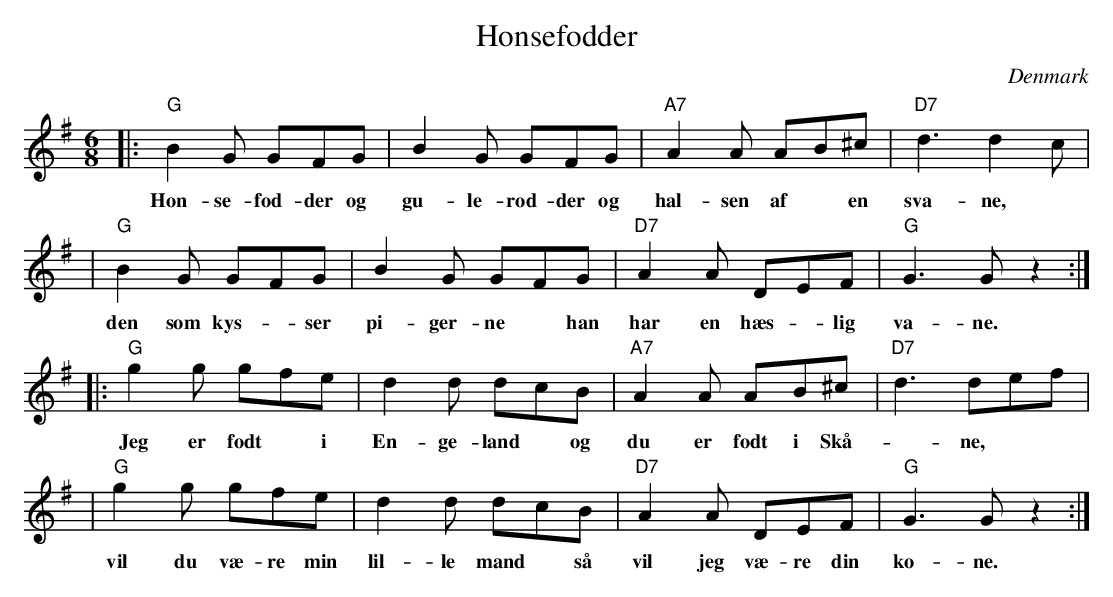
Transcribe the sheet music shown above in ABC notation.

X:1
T: H\onsef\odder
O: Denmark
M: 6/8
L: 1/8
K: G
|: "G"B2G GFG | B2G GFG | "A7"A2A A-B^c | "D7"d3 d2c |
w: H\on-se-f\od-der og gu-le-r\od-der og hal-sen af* en sva-ne,
|  "G"B2G G-FG | B2G G-FG | "D7"A2A D-EF | "G"G3 Gz2 :|
w: den som kys-*ser pi-ger-ne* han har en h\aes-*lig va-ne.
|: "G"g2g g-fe | d2d d-cB | "A7"A2A A-B^c | "D7"d3 def |
w: Jeg er f\odt* i En-ge-land* og du er f\odt i Sk\aa-*ne,
| "G"g2g gfe | d2d d-cB | "D7"A2A DEF | "G"G3 Gz2 :|
w: vil du v\ae-re min lil-le mand*  s\aa vil jeg v\ae-re din ko-ne.
